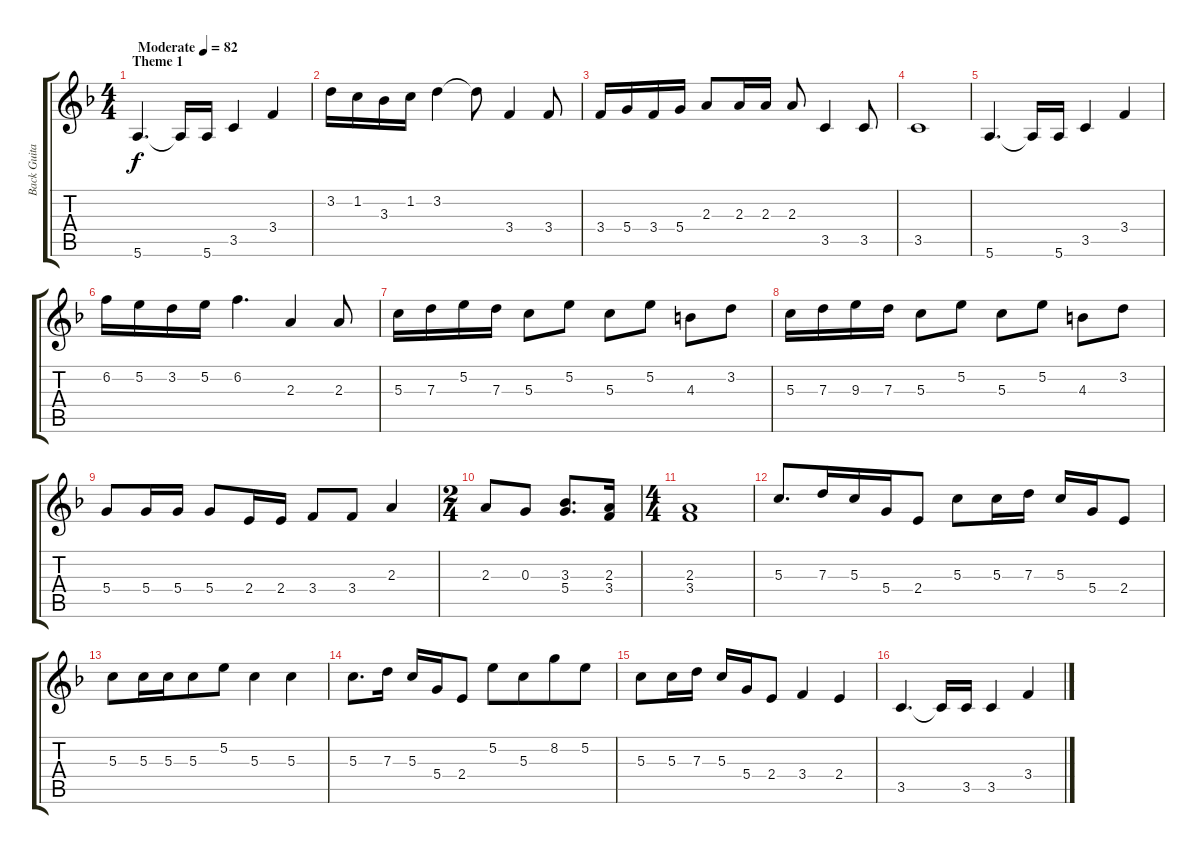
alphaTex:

\track ("Back Guitar" "Back Guita") {instrument acousticguitarsteel}
\staff {score tabs}
\tuning (E4 B3 G3 D3 A2 E2) {hide}
\ts (4 4)
\section ("" "Theme 1")
\tempo (82 "Moderate")
\clef g2
\ks f
5.6.4{d dy f instrument acousticguitarsteel} 5.6{t}.16 5.6.16 3.5.4 3.4.4 |
3.2.16 1.2.16 3.3.16 1.2.16 3.2.4 3.2{t}.8 3.4.4 3.4.8 |
3.4.16 5.4.16 3.4.16 5.4.16 2.3.8 2.3.16 2.3.16 2.3.8 3.5.4 3.5.8 |
3.5.1 |
5.6.4{d} 5.6{t}.16 5.6.16 3.5.4 3.4.4 |
6.2.16 5.2.16 3.2.16 5.2.16 6.2.4{d} 2.3.4 2.3.8 |
5.3.16 7.3.16 5.2.16 7.3.16 5.3.8 5.2.8 5.3.8 5.2.8 4.3.8 3.2.8 |
5.3.16 7.3.16 9.3.16 7.3.16 5.3.8 5.2.8 5.3.8 5.2.8 4.3.8 3.2.8 |
5.4.8 5.4.16 5.4.16 5.4.8 2.4.16 2.4.16 3.4.8 3.4.8 2.3.4 |
\ts (2 4)
2.3.8 0.3.8 (3.3 5.4).8{d} (2.3 3.4).16 |
\ts (4 4)
(2.3 3.4).1 |
5.3.8{d} 7.3.16{beam merge} 5.3.16 5.4.16 2.4.8 5.3.8 5.3.16 7.3.16 5.3.16 5.4.16 2.4.8 |
5.3.8 5.3.16 5.3.16{beam merge} 5.3.8 5.2.8 5.3.4 5.3.4 |
5.3.8{d} 7.3.16 5.3.16 5.4.16 2.4.8 5.2.8 5.3.8{beam merge} 8.2.8 5.2.8 |
5.3.8 5.3.16 7.3.16 5.3.16 5.4.16 2.4.8 3.4.4 2.4.4 |
3.5.4{d} 3.5{t}.16 3.5.16 3.5.4 3.4.4
